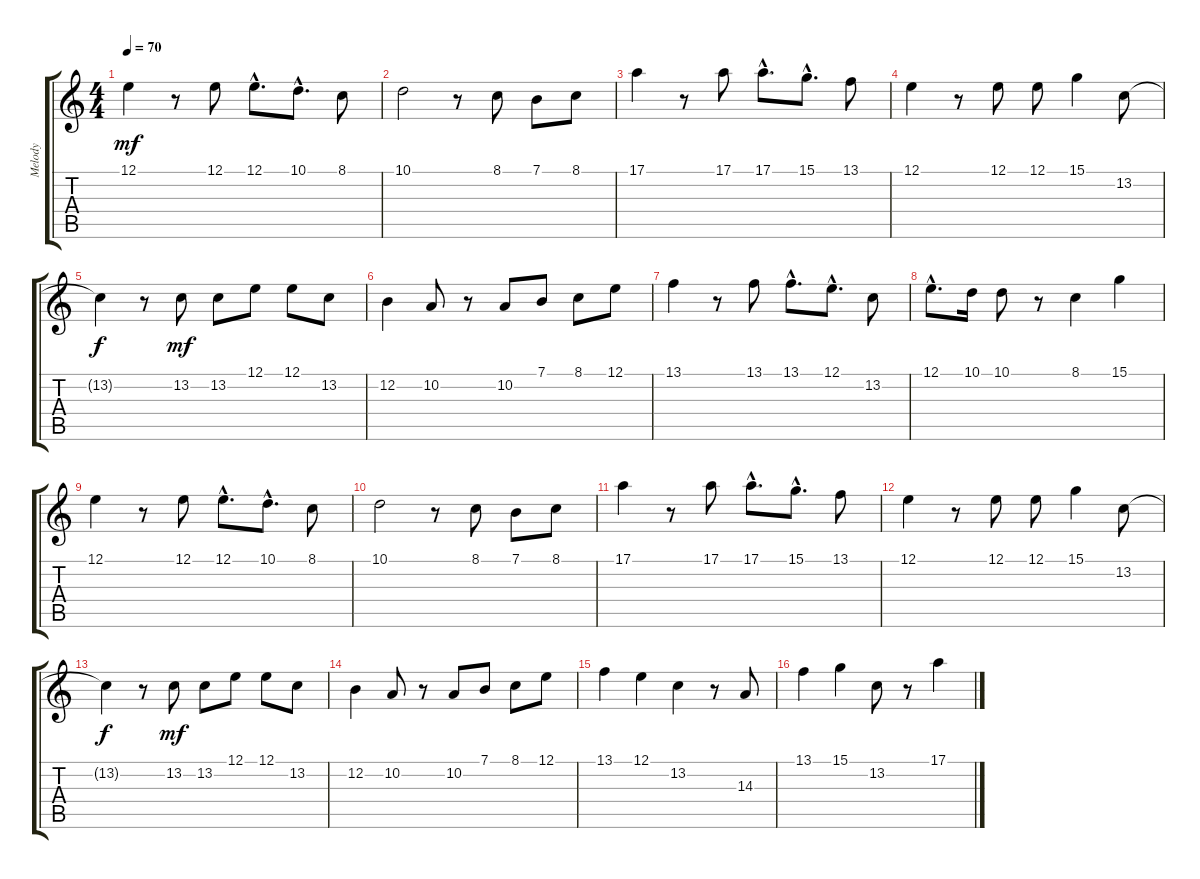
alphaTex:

\track ("Melody" "Melody") {instrument piccolo}
\staff {score tabs}
\tuning (E4 B3 G3 D3 A2 E2) {hide}
\ts (4 4)
\tempo 70
\clef g2
\ks c
12.1.4{dy mf} r.8 12.1.8 12.1{hac}.8{d} 10.1{hac}.8{d} 8.1.8 |
10.1.2 r.8 8.1.8 7.1.8 8.1.8 |
17.1.4 r.8 17.1.8 17.1{hac}.8{d} 15.1{hac}.8{d} 13.1.8 |
12.1.4 r.8 12.1.8 12.1.8 15.1.4 13.2.8 |
13.2{t}.4{dy f} r.8 13.2.8{dy mf} 13.2.8 12.1.8 12.1.8 13.2.8 |
12.2.4 10.2.8 r.8 10.2.8 7.1.8 8.1.8 12.1.8 |
13.1.4 r.8 13.1.8 13.1{hac}.8{d} 12.1{hac}.8{d} 13.2.8 |
12.1{hac}.8{d} 10.1.16 10.1.8 r.8 8.1.4 15.1.4 |
12.1.4 r.8 12.1.8 12.1{hac}.8{d} 10.1{hac}.8{d} 8.1.8 |
10.1.2 r.8 8.1.8 7.1.8 8.1.8 |
17.1.4 r.8 17.1.8 17.1{hac}.8{d} 15.1{hac}.8{d} 13.1.8 |
12.1.4 r.8 12.1.8 12.1.8 15.1.4 13.2.8 |
13.2{t}.4{dy f} r.8 13.2.8{dy mf} 13.2.8 12.1.8 12.1.8 13.2.8 |
12.2.4 10.2.8 r.8 10.2.8 7.1.8 8.1.8 12.1.8 |
13.1.4 12.1.4 13.2.4 r.8 14.3.8 |
13.1.4 15.1.4 13.2.8 r.8 17.1.4
